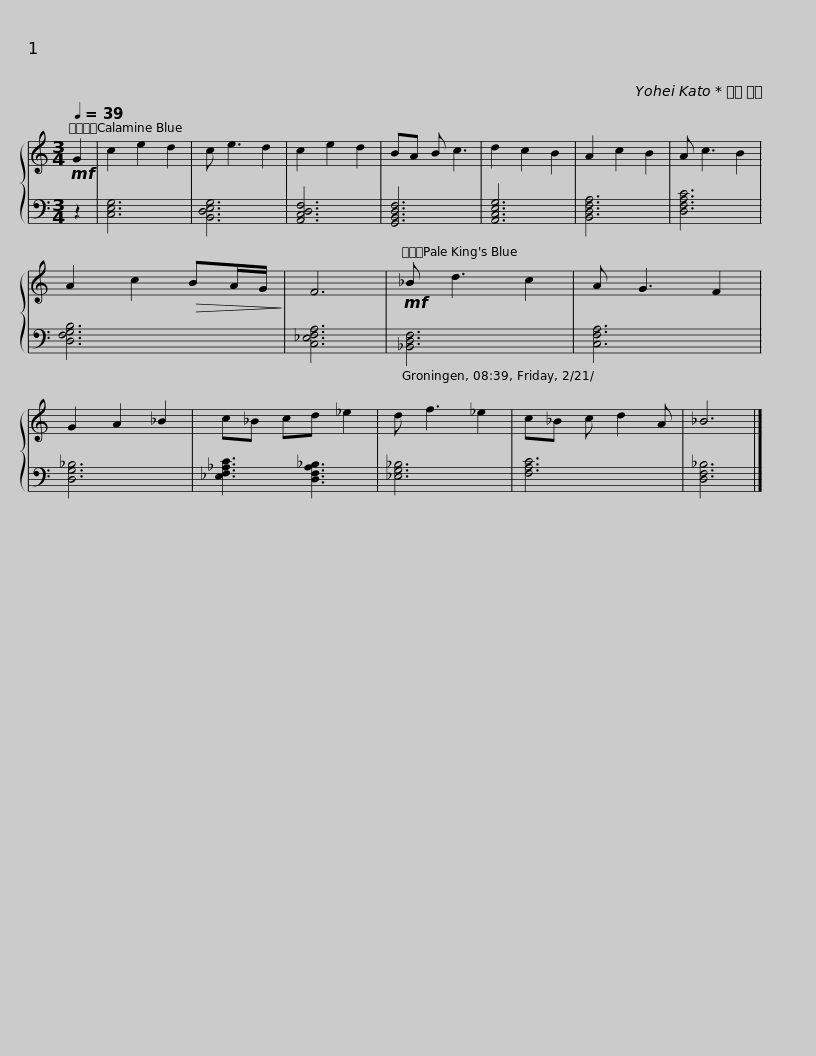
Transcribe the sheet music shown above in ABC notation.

X:1
%%score { 1 | 2 }
L:1/8
Q:1/4=39
M:3/4
I:linebreak $
K:C
V:1 treble
V:2 bass
V:1
!mf! G2 | c2 e2 d2 | c e3 d2 | c2 e2 d2 | BA B c3 | %5
 d2 c2 B2 | A2 c2 B2 | A c3 B2 | A2 c2!>(! BA/G/!>)! | F6 |$ %10
!mf! _B d3 c2 | A G3 F2 | G2 A2 _B2 | c_B cd _e2 | d f3 _e2 | %15
 c_B c d2 A | _B6 |] %17
V:2
 z2 | [C,E,G,]6 | [B,,D,E,G,]6 | [A,,C,D,F,]6 | [G,,B,,D,F,]6 | %5
 [A,,C,E,G,]6 | [B,,D,F,A,]6 | [D,F,A,C]6 | [D,F,G,B,]6 | [C,_E,F,A,]6 |$ %10
 [_B,,D,F,]6 | [C,F,A,]6 | [D,G,_B,]6 | [_E,F,_A,C]3 [D,F,A,_B,]3 | [_E,G,_B,]6 | %15
 [F,A,C]6 | [D,F,_B,]6 |] %17
